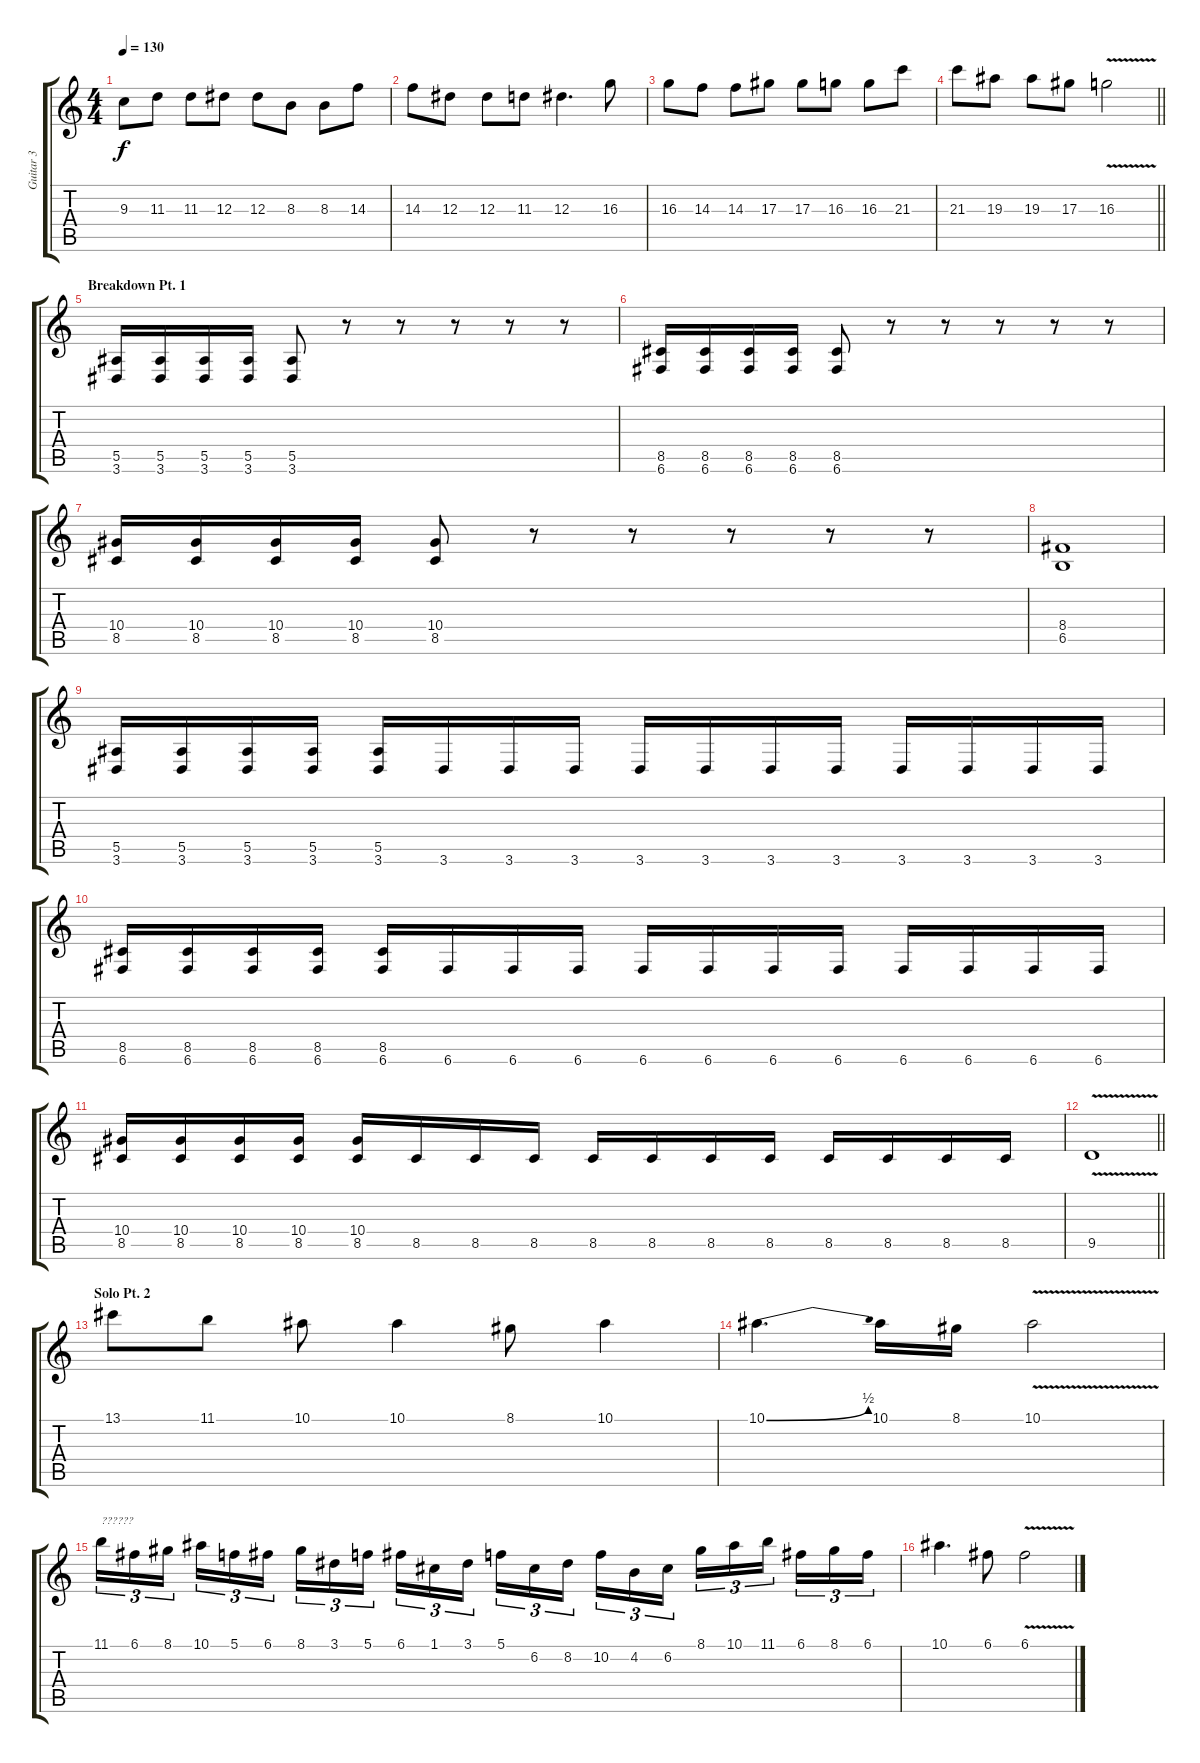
\track ("Guitar 3" "Guitar 3") {instrument distortionguitar}
\staff {score tabs}
\tuning (C4 G3 Eb3 Bb2 F2 C2) {hide}
\ts (4 4)
\tempo 130
\clef g2
\ks c
9.3.8{dy f} 11.3.8 11.3.8 12.3.8 12.3.8 8.3.8 8.3.8 14.3.8 |
14.3.8 12.3.8 12.3.8 11.3.8 12.3.4{d} 16.3.8 |
16.3.8 14.3.8 14.3.8 17.3.8 17.3.8 16.3.8 16.3.8 21.3.8 |
\barLineRight lightlight
21.3.8 19.3.8 19.3.8 17.3.8 16.3{v}.2 |
\section ("" "Breakdown Pt. 1")
(5.5 3.6).16 (5.5 3.6).16 (5.5 3.6).16 (5.5 3.6).16 (5.5 3.6).8 r.8 r.8 r.8 r.8 r.8 |
(8.5 6.6).16 (8.5 6.6).16 (8.5 6.6).16 (8.5 6.6).16 (8.5 6.6).8 r.8 r.8 r.8 r.8 r.8 |
(10.4 8.5).16 (10.4 8.5).16 (10.4 8.5).16 (10.4 8.5).16 (10.4 8.5).8 r.8 r.8 r.8 r.8 r.8 |
(8.4 6.5).1 |
(5.5 3.6).16 (5.5 3.6).16 (5.5 3.6).16 (5.5 3.6).16 (5.5 3.6).16 3.6.16 3.6.16 3.6.16 3.6.16 3.6.16 3.6.16 3.6.16 3.6.16 3.6.16 3.6.16 3.6.16 |
(8.5 6.6).16 (8.5 6.6).16 (8.5 6.6).16 (8.5 6.6).16 (8.5 6.6).16 6.6.16 6.6.16 6.6.16 6.6.16 6.6.16 6.6.16 6.6.16 6.6.16 6.6.16 6.6.16 6.6.16 |
(10.4 8.5).16 (10.4 8.5).16 (10.4 8.5).16 (10.4 8.5).16 (10.4 8.5).16 8.5.16 8.5.16 8.5.16 8.5.16 8.5.16 8.5.16 8.5.16 8.5.16 8.5.16 8.5.16 8.5.16 |
\barLineRight lightlight
9.5{v}.1 |
\section ("" "Solo Pt. 2")
13.1.8{balance 8} 11.1.8 10.1.8 10.1.4 8.1.8 10.1.4 |
10.1{be (bend 0 0 60 2)}.4{d} 10.1.16 8.1.16 10.1{v}.2 |
11.1.16{tu (3 2) txt "??????"} 6.1.16{tu (3 2)} 8.1.16{tu (3 2) beam splitsecondary} 10.1.16{tu (3 2)} 5.1.16{tu (3 2)} 6.1.16{tu (3 2)} 8.1.16{tu (3 2)} 3.1.16{tu (3 2)} 5.1.16{tu (3 2) beam splitsecondary} 6.1.16{tu (3 2)} 1.1.16{tu (3 2)} 3.1.16{tu (3 2)} 5.1.16{tu (3 2)} 6.2.16{tu (3 2)} 8.2.16{tu (3 2) beam splitsecondary} 10.2.16{tu (3 2)} 4.2.16{tu (3 2)} 6.2.16{tu (3 2)} 8.1.16{tu (3 2)} 10.1.16{tu (3 2)} 11.1.16{tu (3 2) beam splitsecondary} 6.1.16{tu (3 2)} 8.1.16{tu (3 2)} 6.1.16{tu (3 2)} |
10.1.4{d} 6.1.8 6.1{v}.2
